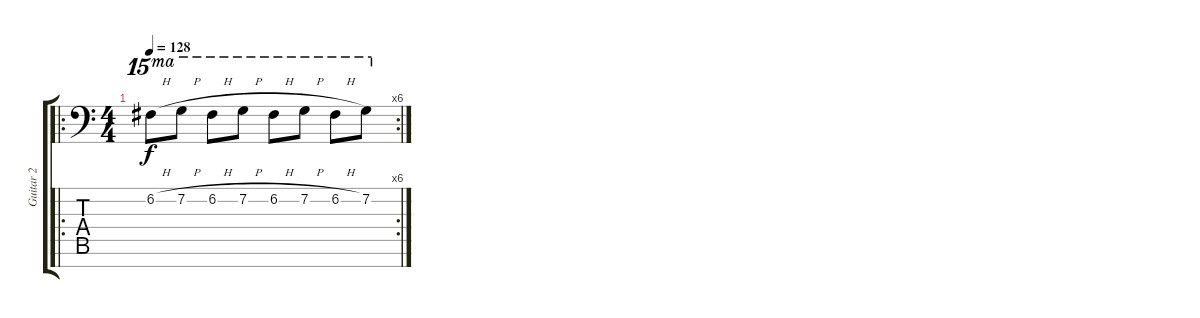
\track ("Guitar 2" "Guitar 2") {instrument distortionguitar}
\staff {score tabs}
\tuning (E4 C4 G3 C3 G2 C2 G1) {hide}
\ro
\rc 6
\ts (4 4)
\tempo 128
\clef f4
\ks c
6.2{h}.8{ot 15ma dy f} 7.2{h}.8{ot 15ma} 6.2{h}.8{ot 15ma} 7.2{h}.8{ot 15ma} 6.2{h}.8{ot 15ma} 7.2{h}.8{ot 15ma} 6.2{h}.8{ot 15ma} 7.2.8{ot 15ma}
